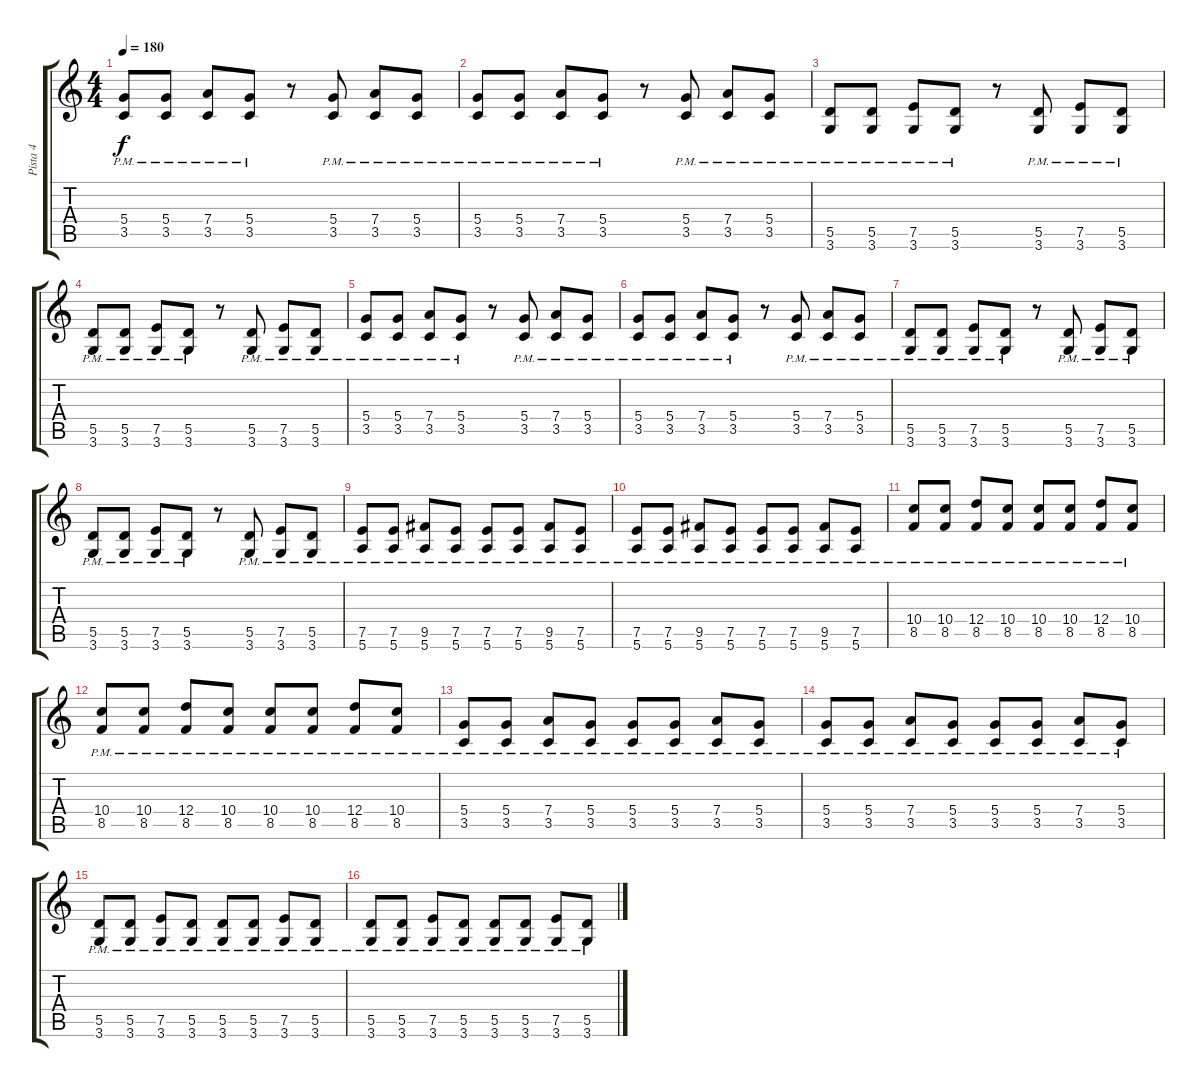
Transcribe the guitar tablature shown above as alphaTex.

\track ("Pista 4" "Pista 4") {instrument electricguitarjazz}
\staff {score tabs}
\tuning (E4 B3 G3 D3 A2 E2) {hide}
\ts (4 4)
\tempo 180
\clef g2
\ks c
(5.4{pm} 3.5{pm}).8{dy f} (5.4{pm} 3.5{pm}).8 (7.4 3.5{pm}).8 (5.4{pm} 3.5{pm}).8 r.8 (5.4{pm} 3.5{pm}).8 (7.4 3.5{pm}).8 (5.4{pm} 3.5{pm}).8 |
(5.4{pm} 3.5{pm}).8 (5.4{pm} 3.5{pm}).8 (7.4 3.5{pm}).8 (5.4{pm} 3.5{pm}).8 r.8 (5.4{pm} 3.5{pm}).8 (7.4 3.5{pm}).8 (5.4{pm} 3.5{pm}).8 |
(5.5{pm} 3.6{pm}).8 (5.5{pm} 3.6{pm}).8 (7.5{pm} 3.6{pm}).8 (5.5{pm} 3.6{pm}).8 r.8 (5.5{pm} 3.6{pm}).8 (7.5{pm} 3.6{pm}).8 (5.5{pm} 3.6{pm}).8 |
(5.5{pm} 3.6{pm}).8 (5.5{pm} 3.6{pm}).8 (7.5{pm} 3.6{pm}).8 (5.5{pm} 3.6{pm}).8 r.8 (5.5{pm} 3.6{pm}).8 (7.5{pm} 3.6{pm}).8 (5.5{pm} 3.6{pm}).8 |
(5.4{pm} 3.5{pm}).8 (5.4{pm} 3.5{pm}).8 (7.4 3.5{pm}).8 (5.4{pm} 3.5{pm}).8 r.8 (5.4{pm} 3.5{pm}).8 (7.4 3.5{pm}).8 (5.4{pm} 3.5{pm}).8 |
(5.4{pm} 3.5{pm}).8 (5.4{pm} 3.5{pm}).8 (7.4 3.5{pm}).8 (5.4{pm} 3.5{pm}).8 r.8 (5.4{pm} 3.5{pm}).8 (7.4 3.5{pm}).8 (5.4{pm} 3.5{pm}).8 |
(5.5{pm} 3.6{pm}).8 (5.5{pm} 3.6{pm}).8 (7.5{pm} 3.6{pm}).8 (5.5{pm} 3.6{pm}).8 r.8 (5.5{pm} 3.6{pm}).8 (7.5{pm} 3.6{pm}).8 (5.5{pm} 3.6{pm}).8 |
(5.5{pm} 3.6{pm}).8 (5.5{pm} 3.6{pm}).8 (7.5{pm} 3.6{pm}).8 (5.5{pm} 3.6{pm}).8 r.8 (5.5{pm} 3.6{pm}).8 (7.5{pm} 3.6{pm}).8 (5.5{pm} 3.6{pm}).8 |
(7.5{pm} 5.6{pm}).8 (7.5{pm} 5.6{pm}).8 (9.5{pm} 5.6{pm}).8 (7.5{pm} 5.6{pm}).8 (7.5{pm} 5.6{pm}).8 (7.5{pm} 5.6{pm}).8 (9.5{pm} 5.6{pm}).8 (7.5{pm} 5.6{pm}).8 |
(7.5{pm} 5.6{pm}).8 (7.5{pm} 5.6{pm}).8 (9.5{pm} 5.6{pm}).8 (7.5{pm} 5.6{pm}).8 (7.5{pm} 5.6{pm}).8 (7.5{pm} 5.6{pm}).8 (9.5{pm} 5.6{pm}).8 (7.5{pm} 5.6{pm}).8 |
(10.4{pm} 8.5{pm}).8 (10.4{pm} 8.5{pm}).8 (12.4{pm} 8.5{pm}).8 (10.4{pm} 8.5{pm}).8 (10.4{pm} 8.5{pm}).8 (10.4{pm} 8.5{pm}).8 (12.4{pm} 8.5{pm}).8 (10.4{pm} 8.5{pm}).8 |
(10.4{pm} 8.5{pm}).8 (10.4{pm} 8.5{pm}).8 (12.4{pm} 8.5{pm}).8 (10.4{pm} 8.5{pm}).8 (10.4{pm} 8.5{pm}).8 (10.4{pm} 8.5{pm}).8 (12.4{pm} 8.5{pm}).8 (10.4{pm} 8.5{pm}).8 |
(5.4{pm} 3.5{pm}).8 (5.4{pm} 3.5{pm}).8 (7.4 3.5{pm}).8 (5.4{pm} 3.5{pm}).8 (5.4{pm} 3.5{pm}).8 (5.4{pm} 3.5{pm}).8 (7.4 3.5{pm}).8 (5.4{pm} 3.5{pm}).8 |
(5.4{pm} 3.5{pm}).8 (5.4{pm} 3.5{pm}).8 (7.4 3.5{pm}).8 (5.4{pm} 3.5{pm}).8 (5.4{pm} 3.5{pm}).8 (5.4{pm} 3.5{pm}).8 (7.4 3.5{pm}).8 (5.4{pm} 3.5{pm}).8 |
(5.5{pm} 3.6{pm}).8 (5.5{pm} 3.6{pm}).8 (7.5{pm} 3.6{pm}).8 (5.5{pm} 3.6{pm}).8 (5.5{pm} 3.6{pm}).8 (5.5{pm} 3.6{pm}).8 (7.5{pm} 3.6{pm}).8 (5.5{pm} 3.6{pm}).8 |
(5.5{pm} 3.6{pm}).8 (5.5{pm} 3.6{pm}).8 (7.5{pm} 3.6{pm}).8 (5.5{pm} 3.6{pm}).8 (5.5{pm} 3.6{pm}).8 (5.5{pm} 3.6{pm}).8 (7.5{pm} 3.6{pm}).8 (5.5{pm} 3.6{pm}).8
